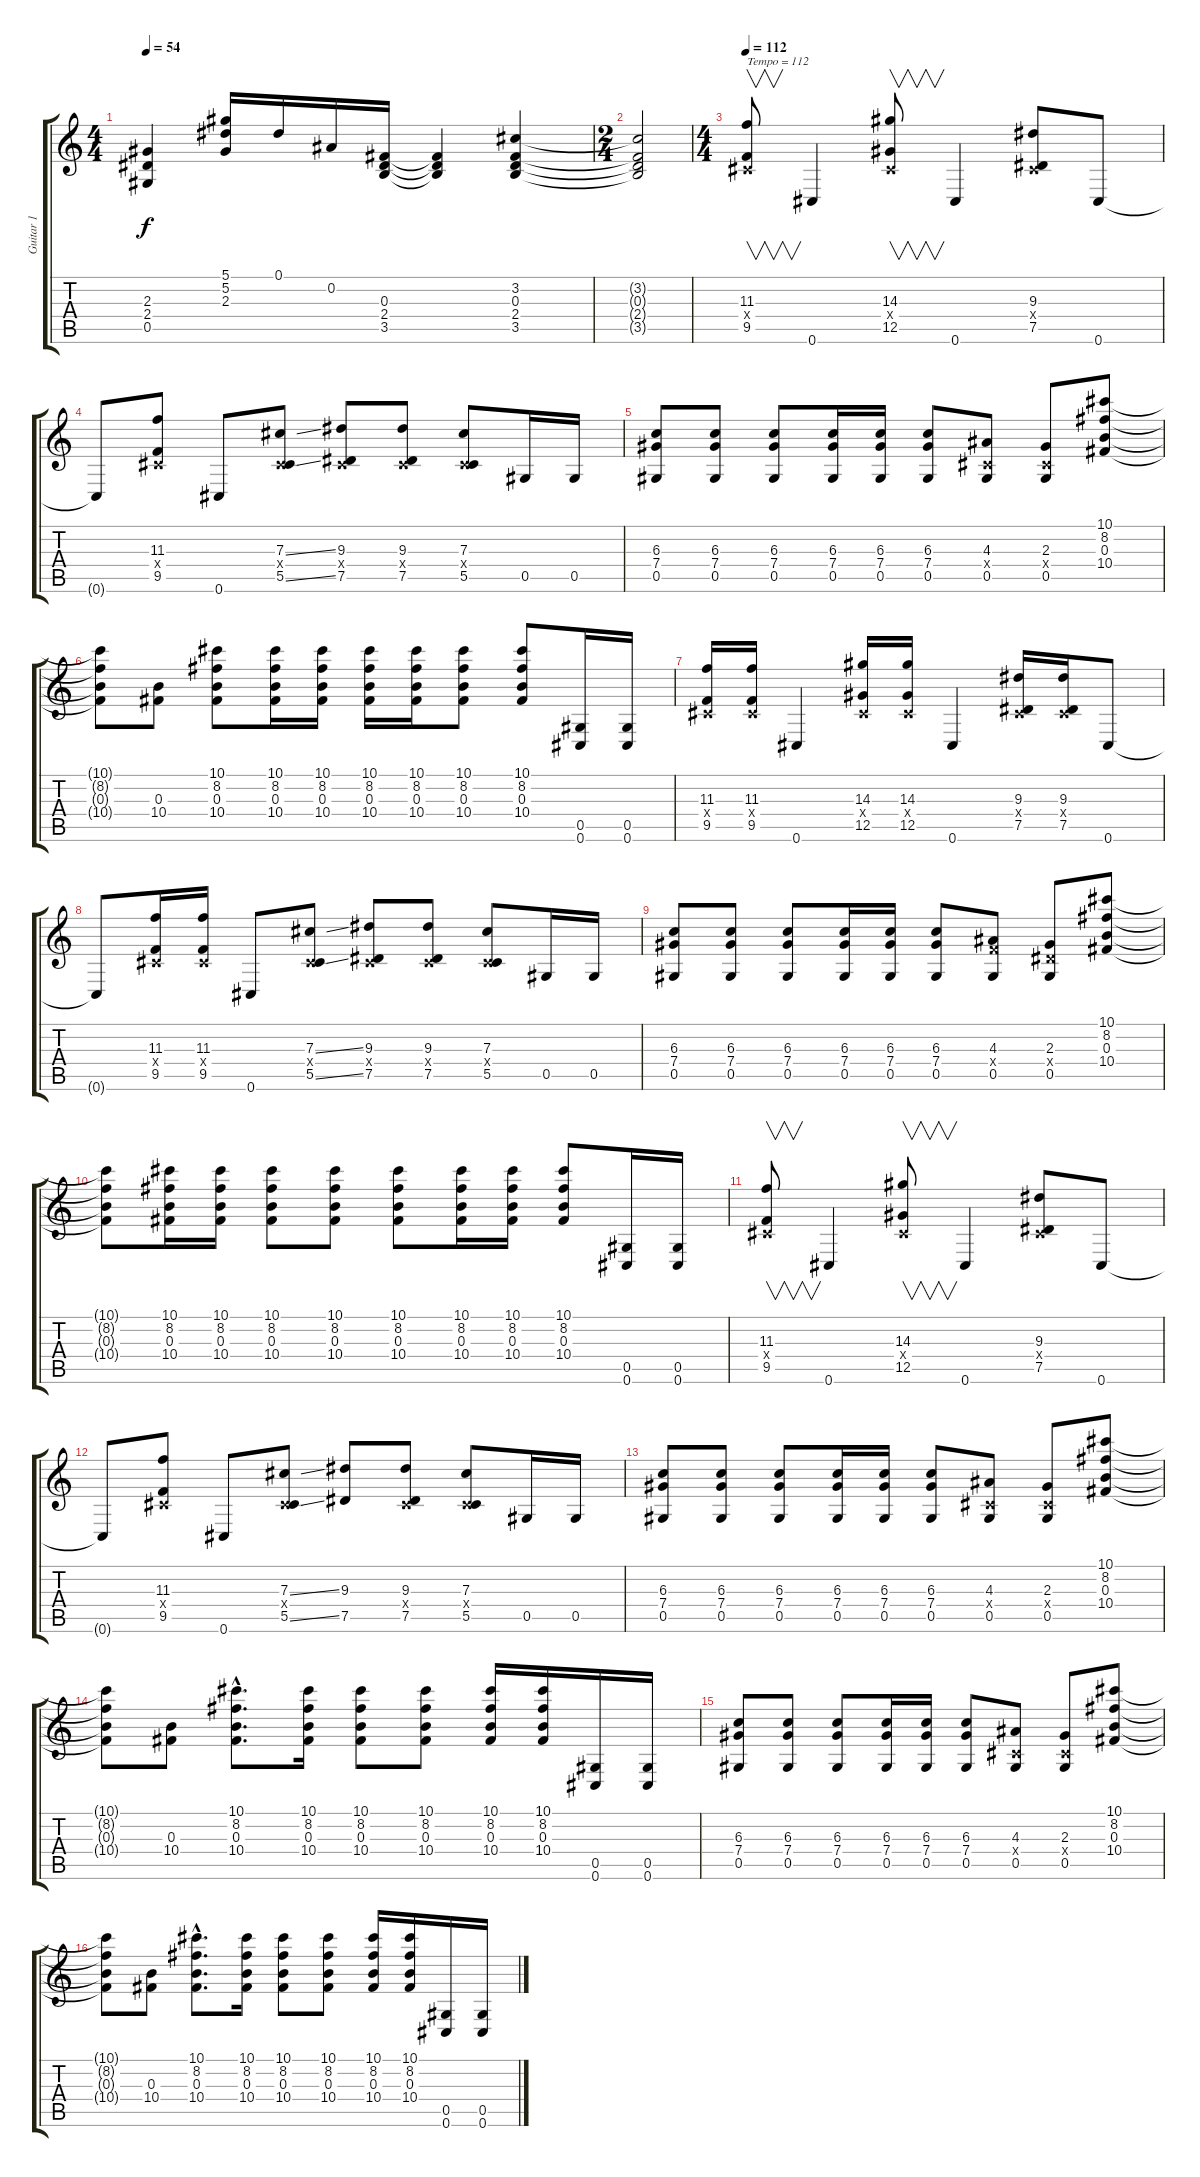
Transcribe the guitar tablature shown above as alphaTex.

\track ("Guitar 1" "Guitar 1") {instrument electricguitarjazz}
\staff {score tabs}
\tuning (Eb4 Bb3 Gb3 Db3 Ab2 Db2) {hide}
\ts (4 4)
\tempo 54
\clef g2
\ks c
(2.3 2.4 0.5).4{dy f} (5.1 5.2 2.3).16 0.1.16 0.2.16 (0.3 2.4 3.5).16 (0.3{t} 2.4{t} 3.5{t}).4 (3.2 0.3 2.4 3.5).4 |
\ts (2 4)
(3.2{t} 0.3{t} 2.4{t} 3.5{t}).2 |
\ts (4 4)
\tempo 112
(11.3 0.4{x} 9.5).8{v txt "Tempo = 112" volume 16 instrument distortionguitar} 0.6.4 (14.3 0.4{x} 12.5).8{v} 0.6.4 (9.3 0.4{x} 7.5).8 0.6.8 |
0.6{t}.8 (11.3 0.4{x} 9.5).8 0.6.8 (7.3{ss} 0.4{x} 5.5{ss}).8 (9.3 0.4{x} 7.5).8 (9.3 0.4{x} 7.5).8 (7.3 0.4{x} 5.5).8 0.5.16 0.5.16 |
(6.3 7.4 0.5).8 (6.3 7.4 0.5).8 (6.3 7.4 0.5).8 (6.3 7.4 0.5).16 (6.3 7.4 0.5).16 (6.3 7.4 0.5).8 (4.3 0.4{x} 0.5).8 (2.3 0.4{x} 0.5).8 (10.1 8.2 0.3 10.4).8 |
(10.1{t} 8.2{t} 0.3{t} 10.4{t}).8 (0.3 10.4).8 (10.1 8.2 0.3 10.4).8 (10.1 8.2 0.3 10.4).16 (10.1 8.2 0.3 10.4).16 (10.1 8.2 0.3 10.4).16 (10.1 8.2 0.3 10.4).16 (10.1 8.2 0.3 10.4).8 (10.1 8.2 0.3 10.4).8 (0.5 0.6).16 (0.5 0.6).16 |
(11.3 0.4{x} 9.5).16 (11.3 0.4{x} 9.5).16 0.6.4 (14.3 0.4{x} 12.5).16 (14.3 0.4{x} 12.5).16 0.6.4 (9.3 0.4{x} 7.5).16 (9.3 0.4{x} 7.5).16 0.6.8 |
0.6{t}.8 (11.3 0.4{x} 9.5).16 (11.3 0.4{x} 9.5).16 0.6.8 (7.3{ss} 0.4{x} 5.5{ss}).8 (9.3 0.4{x} 7.5).8 (9.3 0.4{x} 7.5).8 (7.3 0.4{x} 5.5).8 0.5.16 0.5.16 |
(6.3 7.4 0.5).8 (6.3 7.4 0.5).8 (6.3 7.4 0.5).8 (6.3 7.4 0.5).16 (6.3 7.4 0.5).16 (6.3 7.4 0.5).8 (4.3 4.4{x} 0.5).8 (2.3 2.4{x} 0.5).8 (10.1 8.2 0.3 10.4).8 |
(10.1{t} 8.2{t} 0.3{t} 10.4{t}).8 (10.1 8.2 0.3 10.4).16 (10.1 8.2 0.3 10.4).16 (10.1 8.2 0.3 10.4).8 (10.1 8.2 0.3 10.4).8 (10.1 8.2 0.3 10.4).8 (10.1 8.2 0.3 10.4).16 (10.1 8.2 0.3 10.4).16 (10.1 8.2 0.3 10.4).8 (0.5 0.6).16 (0.5 0.6).16 |
(11.3 0.4{x} 9.5).8{v} 0.6.4 (14.3 0.4{x} 12.5).8{v} 0.6.4 (9.3 0.4{x} 7.5).8 0.6.8 |
0.6{t}.8 (11.3 0.4{x} 9.5).8 0.6.8 (7.3{ss} 0.4{x} 5.5{ss}).8 (9.3 7.5).8 (9.3 0.4{x} 7.5).8 (7.3 0.4{x} 5.5).8 0.5.16 0.5.16 |
(6.3 7.4 0.5).8 (6.3 7.4 0.5).8 (6.3 7.4 0.5).8 (6.3 7.4 0.5).16 (6.3 7.4 0.5).16 (6.3 7.4 0.5).8 (4.3 0.4{x} 0.5).8 (2.3 0.4{x} 0.5).8 (10.1 8.2 0.3 10.4).8 |
(10.1{t} 8.2{t} 0.3{t} 10.4{t}).8 (0.3 10.4).8 (10.1{hac} 8.2{hac} 0.3{hac} 10.4{hac}).8{d} (10.1 8.2 0.3 10.4).16 (10.1 8.2 0.3 10.4).8 (10.1 8.2 0.3 10.4).8 (10.1 8.2 0.3 10.4).16 (10.1 8.2 0.3 10.4).16 (0.5 0.6).16 (0.5 0.6).16 |
(6.3 7.4 0.5).8 (6.3 7.4 0.5).8 (6.3 7.4 0.5).8 (6.3 7.4 0.5).16 (6.3 7.4 0.5).16 (6.3 7.4 0.5).8 (4.3 0.4{x} 0.5).8 (2.3 0.4{x} 0.5).8 (10.1 8.2 0.3 10.4).8 |
(10.1{t} 8.2{t} 0.3{t} 10.4{t}).8 (0.3 10.4).8 (10.1{hac} 8.2{hac} 0.3{hac} 10.4{hac}).8{d} (10.1 8.2 0.3 10.4).16 (10.1 8.2 0.3 10.4).8 (10.1 8.2 0.3 10.4).8 (10.1 8.2 0.3 10.4).16 (10.1 8.2 0.3 10.4).16 (0.5 0.6).16 (0.5 0.6).16
